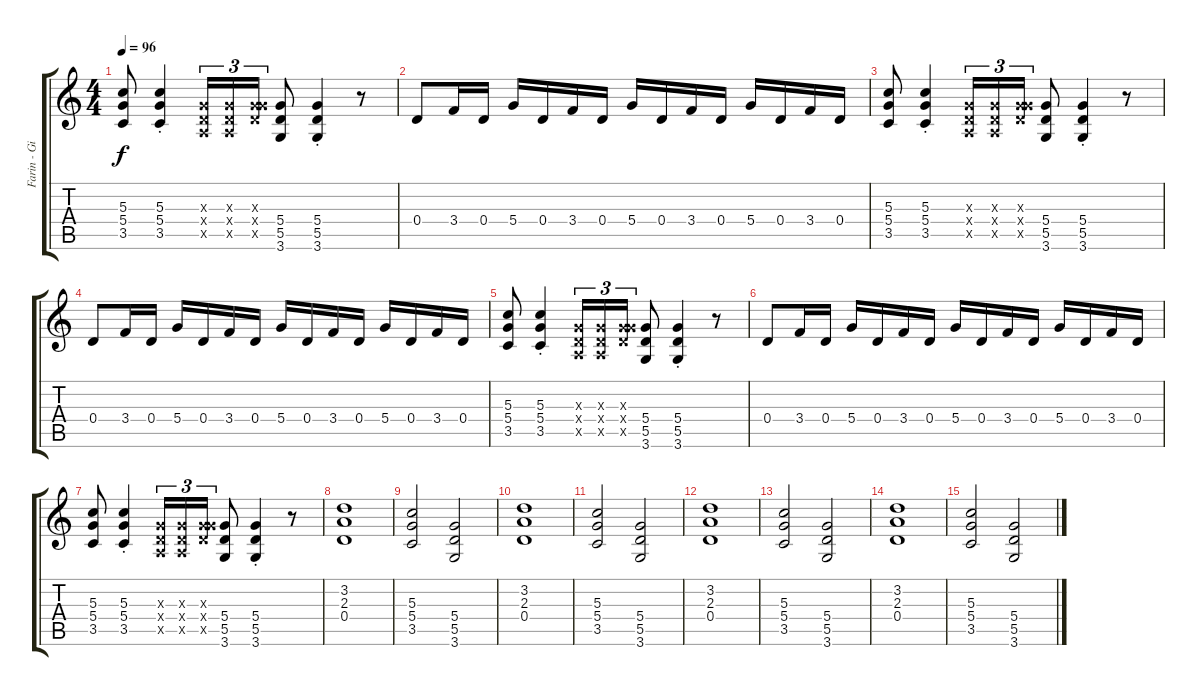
\track ("Farin - Gitarre 2" "Farin - Gi") {instrument overdrivenguitar}
\staff {score tabs}
\tuning (E4 B3 G3 D3 A2 E2) {hide}
\ts (4 4)
\tempo 96
\clef g2
\ks c
(5.3 5.4 3.5).8{dy f} (5.3{st} 5.4{st} 3.5{st}).4 (0.3{x} 0.4{x} 0.5{x}).16{tu (3 2)} (0.3{x} 0.4{x} 0.5{x}).16{tu (3 2)} (0.3{x} 5.4{x} 5.5{x}).16{tu (3 2)} (5.4 5.5 3.6).8 (5.4{st} 5.5{st} 3.6{st}).4 r.8 |
0.4.8 3.4.16 0.4.16 5.4.16 0.4.16 3.4.16 0.4.16 5.4.16 0.4.16 3.4.16 0.4.16 5.4.16 0.4.16 3.4.16 0.4.16 |
(5.3 5.4 3.5).8 (5.3{st} 5.4{st} 3.5{st}).4 (0.3{x} 0.4{x} 0.5{x}).16{tu (3 2)} (0.3{x} 0.4{x} 0.5{x}).16{tu (3 2)} (0.3{x} 5.4{x} 5.5{x}).16{tu (3 2)} (5.4 5.5 3.6).8 (5.4{st} 5.5{st} 3.6{st}).4 r.8 |
0.4.8 3.4.16 0.4.16 5.4.16 0.4.16 3.4.16 0.4.16 5.4.16 0.4.16 3.4.16 0.4.16 5.4.16 0.4.16 3.4.16 0.4.16 |
(5.3 5.4 3.5).8 (5.3{st} 5.4{st} 3.5{st}).4 (0.3{x} 0.4{x} 0.5{x}).16{tu (3 2)} (0.3{x} 0.4{x} 0.5{x}).16{tu (3 2)} (0.3{x} 5.4{x} 5.5{x}).16{tu (3 2)} (5.4 5.5 3.6).8 (5.4{st} 5.5{st} 3.6{st}).4 r.8 |
0.4.8 3.4.16 0.4.16 5.4.16 0.4.16 3.4.16 0.4.16 5.4.16 0.4.16 3.4.16 0.4.16 5.4.16 0.4.16 3.4.16 0.4.16 |
(5.3 5.4 3.5).8 (5.3{st} 5.4{st} 3.5{st}).4 (0.3{x} 0.4{x} 0.5{x}).16{tu (3 2)} (0.3{x} 0.4{x} 0.5{x}).16{tu (3 2)} (0.3{x} 5.4{x} 5.5{x}).16{tu (3 2)} (5.4 5.5 3.6).8 (5.4{st} 5.5{st} 3.6{st}).4 r.8 |
(3.2 2.3 0.4).1 |
(5.3 5.4 3.5).2 (5.4 5.5 3.6).2 |
(3.2 2.3 0.4).1 |
(5.3 5.4 3.5).2 (5.4 5.5 3.6).2 |
(3.2 2.3 0.4).1 |
(5.3 5.4 3.5).2 (5.4 5.5 3.6).2 |
(3.2 2.3 0.4).1 |
(5.3 5.4 3.5).2 (5.4 5.5 3.6).2
